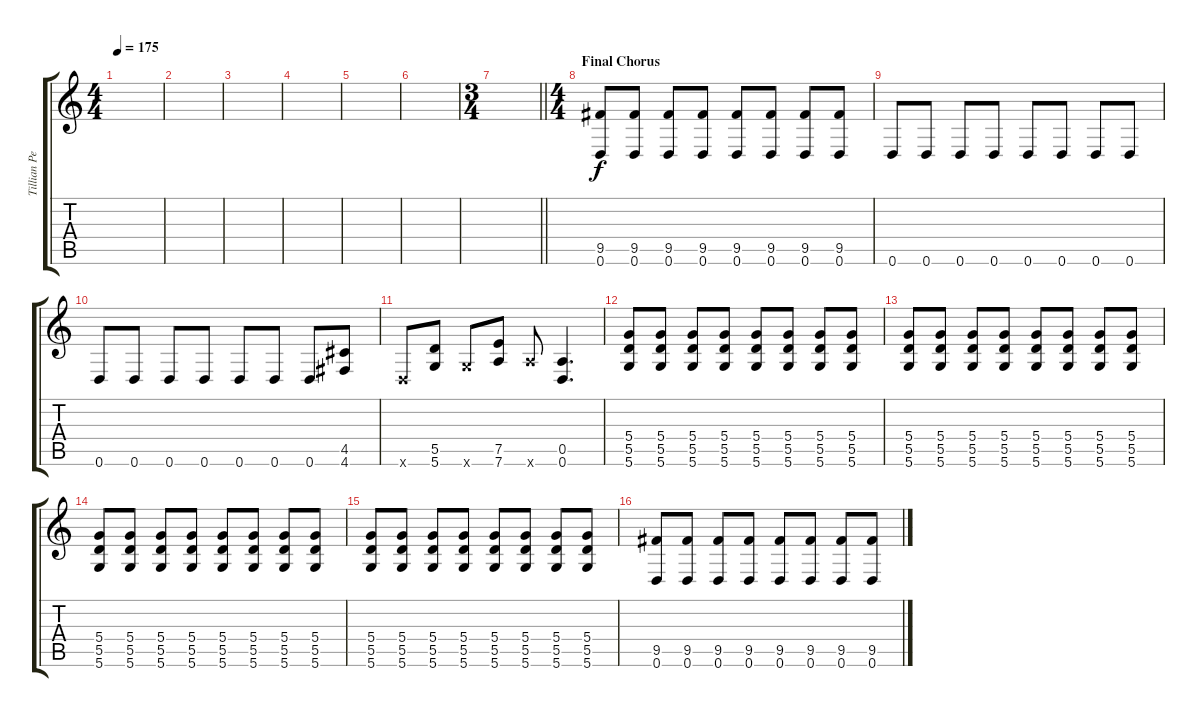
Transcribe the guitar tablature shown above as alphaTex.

\track ("Tillian Pearson - Doubled" "Tillian Pe") {instrument overdrivenguitar}
\staff {score tabs}
\tuning (E4 B3 G3 D3 A2 D2) {hide}
\ts (4 4)
\tempo 175
\clef g2
\ks c
|
|
|
|
|
|
\ts (3 4)
\barLineRight lightlight
|
\ts (4 4)
\section ("" "Final Chorus")
(9.5 0.6).8 (9.5 0.6).8 (9.5 0.6).8 (9.5 0.6).8 (9.5 0.6).8 (9.5 0.6).8 (9.5 0.6).8 (9.5 0.6).8 |
0.6.8 0.6.8 0.6.8 0.6.8 0.6.8 0.6.8 0.6.8 0.6.8 |
0.6.8 0.6.8 0.6.8 0.6.8 0.6.8 0.6.8 0.6.8 (4.5 4.6).8 |
0.6{x}.8 (5.5 5.6).8 5.6{x}.8 (7.5 7.6).8 7.6{x}.8 (0.5 0.6).4{d} |
(5.4 5.5 5.6).8 (5.4 5.5 5.6).8 (5.4 5.5 5.6).8 (5.4 5.5 5.6).8 (5.4 5.5 5.6).8 (5.4 5.5 5.6).8 (5.4 5.5 5.6).8 (5.4 5.5 5.6).8 |
(5.4 5.5 5.6).8 (5.4 5.5 5.6).8 (5.4 5.5 5.6).8 (5.4 5.5 5.6).8 (5.4 5.5 5.6).8 (5.4 5.5 5.6).8 (5.4 5.5 5.6).8 (5.4 5.5 5.6).8 |
(5.4 5.5 5.6).8 (5.4 5.5 5.6).8 (5.4 5.5 5.6).8 (5.4 5.5 5.6).8 (5.4 5.5 5.6).8 (5.4 5.5 5.6).8 (5.4 5.5 5.6).8 (5.4 5.5 5.6).8 |
(5.4 5.5 5.6).8 (5.4 5.5 5.6).8 (5.4 5.5 5.6).8 (5.4 5.5 5.6).8 (5.4 5.5 5.6).8 (5.4 5.5 5.6).8 (5.4 5.5 5.6).8 (5.4 5.5 5.6).8 |
(9.5 0.6).8 (9.5 0.6).8 (9.5 0.6).8 (9.5 0.6).8 (9.5 0.6).8 (9.5 0.6).8 (9.5 0.6).8 (9.5 0.6).8
